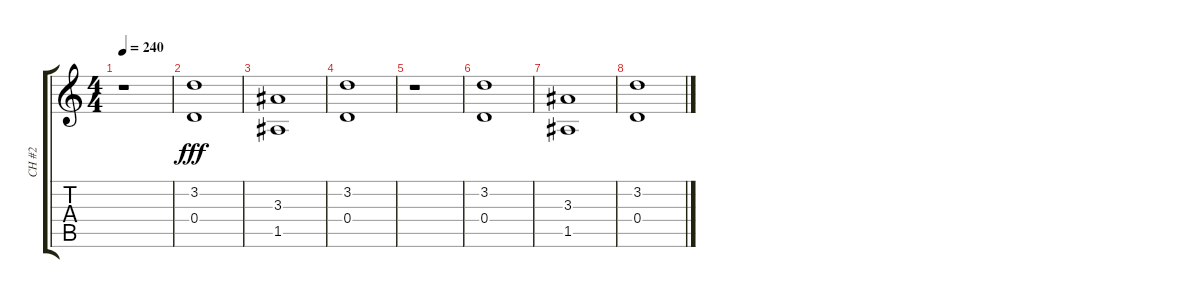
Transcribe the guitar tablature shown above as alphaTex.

\track ("CH #2" "CH #2") {instrument overdrivenguitar}
\staff {score tabs}
\tuning (E4 B3 G3 D3 A2 E2) {hide}
\ts (4 4)
\tempo 240
\clef g2
\ks c
r.1{dy fff} |
(3.2 0.4).1{balance 8} |
(3.3 1.5).1 |
(3.2 0.4).1 |
r.1 |
(3.2 0.4).1{balance 8} |
(3.3 1.5).1 |
(3.2 0.4).1
